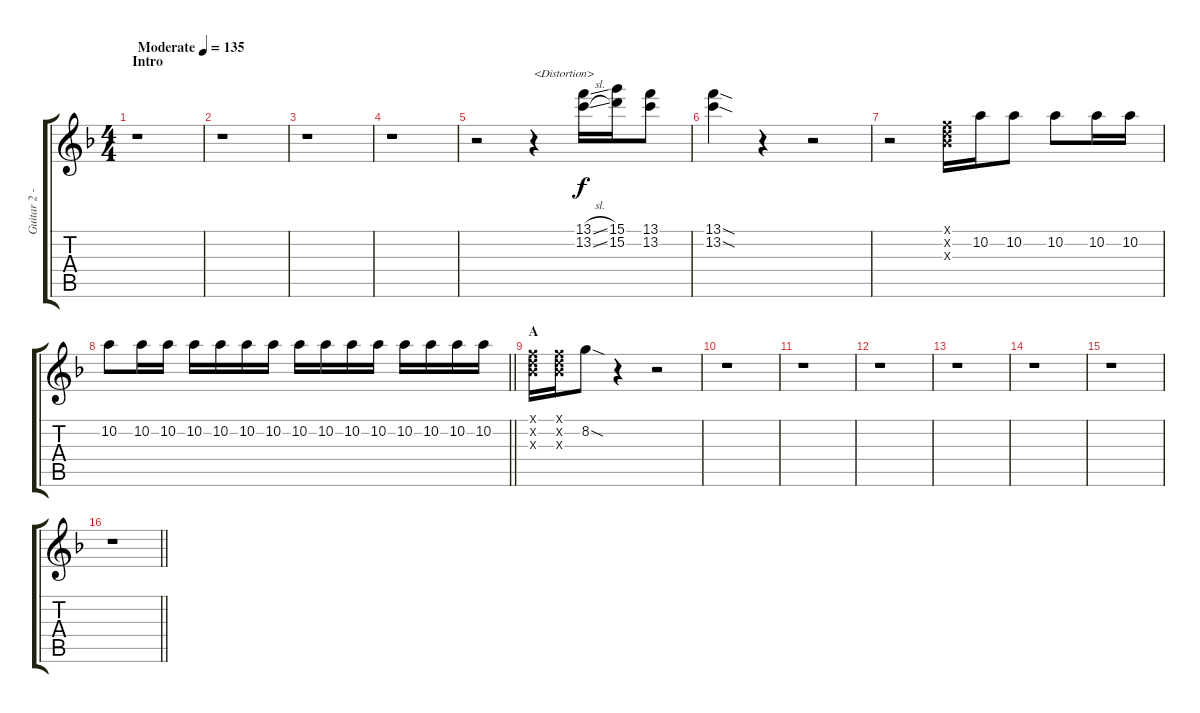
\track ("Guitar 2 - Hiroto" "Guitar 2 -") {instrument overdrivenguitar}
\staff {score tabs}
\tuning (E4 B3 G3 D3 A2 E2) {hide}
\ts (4 4)
\section ("" "Intro")
\tempo (135 "Moderate")
\clef g2
\ks f
r.1{dy f instrument overdrivenguitar} |
r.1 |
r.1 |
r.1 |
r.2 r.4{txt "<Distortion>"} (13.1{sl} 13.2{sl}).16 (15.1 15.2).16 (13.1 13.2).8 |
(13.1{sod} 13.2{sod}).4 r.4 r.2 |
r.2 (1.1{x} 3.2{x} 3.3{x}).16 10.2.16 10.2.8 10.2.8 10.2.16 10.2.16 |
\barLineRight lightlight
10.2.8 10.2.16 10.2.16 10.2.16 10.2.16 10.2.16 10.2.16 10.2.16 10.2.16 10.2.16 10.2.16 10.2.16 10.2.16 10.2.16 10.2.16 |
\section ("" "A")
(1.1{x} 3.2{x} 3.3{x}).16 (1.1{x} 3.2{x} 3.3{x}).16 8.2{sod}.8 r.4 r.2 |
r.1 |
r.1 |
r.1 |
r.1 |
r.1 |
r.1 |
\barLineRight lightlight
r.1
